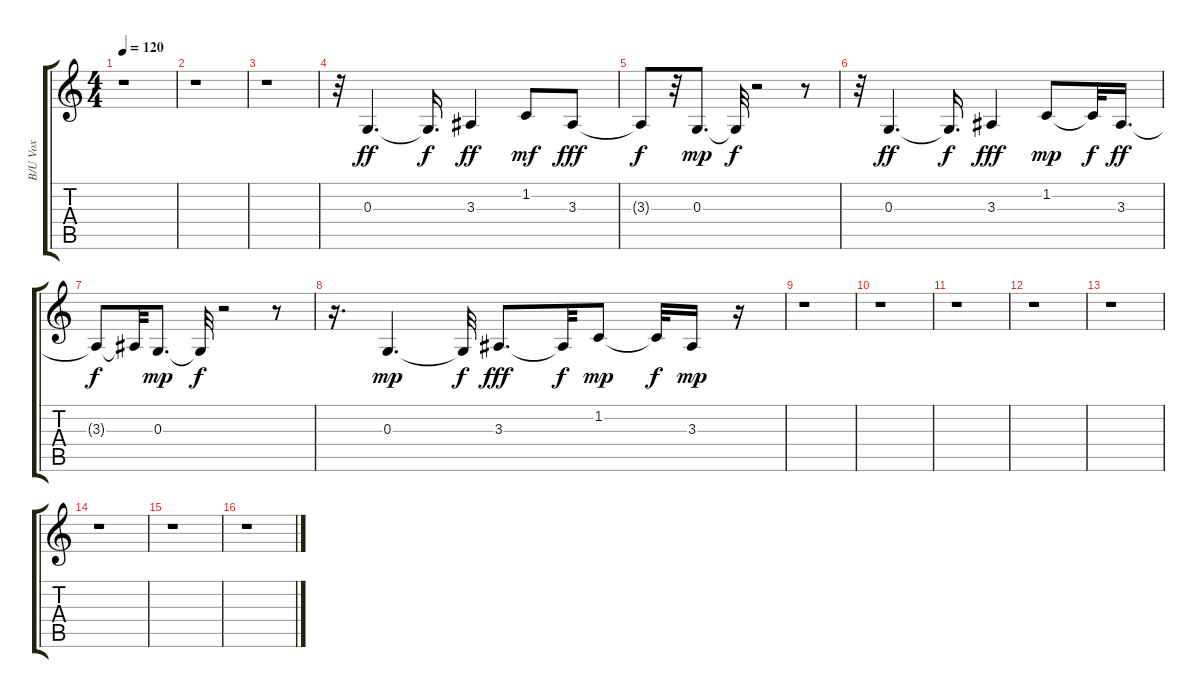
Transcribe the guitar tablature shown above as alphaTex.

\track ("B/U Vox" "B/U Vox") {instrument choiraahs}
\staff {score tabs}
\tuning (E4 B3 G3 D3 A2 E2) {hide}
\ts (4 4)
\tempo 120
\clef g2
\ks c
r.1{dy mf} |
r.1 |
r.1 |
r.32 0.3.4{d dy ff} 0.3{t}.16{d dy f} 3.3.4{dy ff} 1.2.8{dy mf} 3.3.8{dy fff} |
3.3{t}.8{dy f} r.32 0.3.8{d dy mp} 0.3{t}.32{dy f} r.2 r.8 |
r.32 0.3.4{d dy ff} 0.3{t}.16{d dy f} 3.3.4{dy fff} 1.2.8{dy mp} 1.2{t}.32{dy f} 3.3.16{d dy ff} |
3.3{t}.8{dy f} 3.3{t}.32 0.3.8{d dy mp} 0.3{t}.32{dy f} r.2 r.8 |
r.16{d} 0.3.4{d dy mp} 0.3{t}.32{dy f} 3.3.8{d dy fff} 3.3{t}.32{dy f} 1.2.8{dy mp} 1.2{t}.32{dy f} 3.3.16{dy mp} r.16 |
r.1 |
r.1 |
r.1 |
r.1 |
r.1 |
r.1 |
r.1 |
r.1
